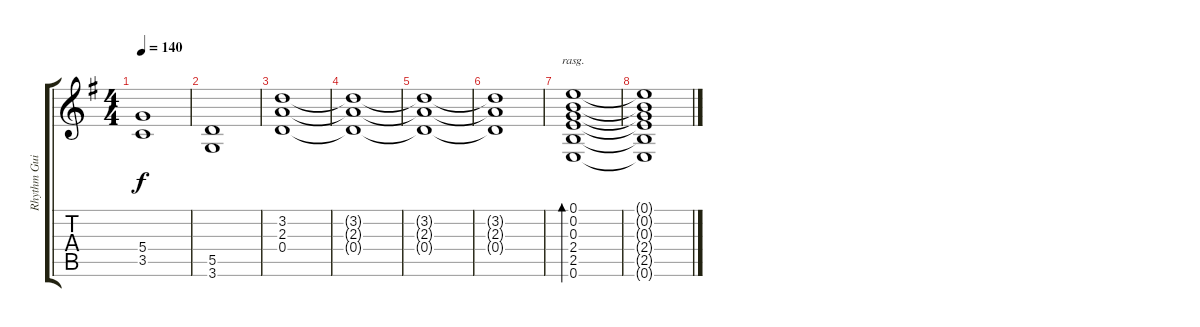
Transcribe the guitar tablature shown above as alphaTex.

\track ("Rhythm Guitar 1: Axel Rudi Pell" "Rhythm Gui") {instrument electricguitarclean}
\staff {score tabs}
\tuning (E4 B3 G3 D3 A2 E2) {hide}
\ts (4 4)
\tempo 140
\clef g2
\ks eminor
(5.4 3.5).1{dy f} |
(5.5 3.6).1 |
(3.2 2.3 0.4).1 |
(3.2{t} 2.3{t} 0.4{t}).1 |
(3.2{t} 2.3{t} 0.4{t}).1 |
(3.2{t} 2.3{t} 0.4{t}).1 |
(0.1 0.2 0.3 2.4 2.5 0.6).1{bd 480 rasg ii instrument electricguitarclean} |
(0.1{t} 0.2{t} 0.3{t} 2.4{t} 2.5{t} 0.6{t}).1
